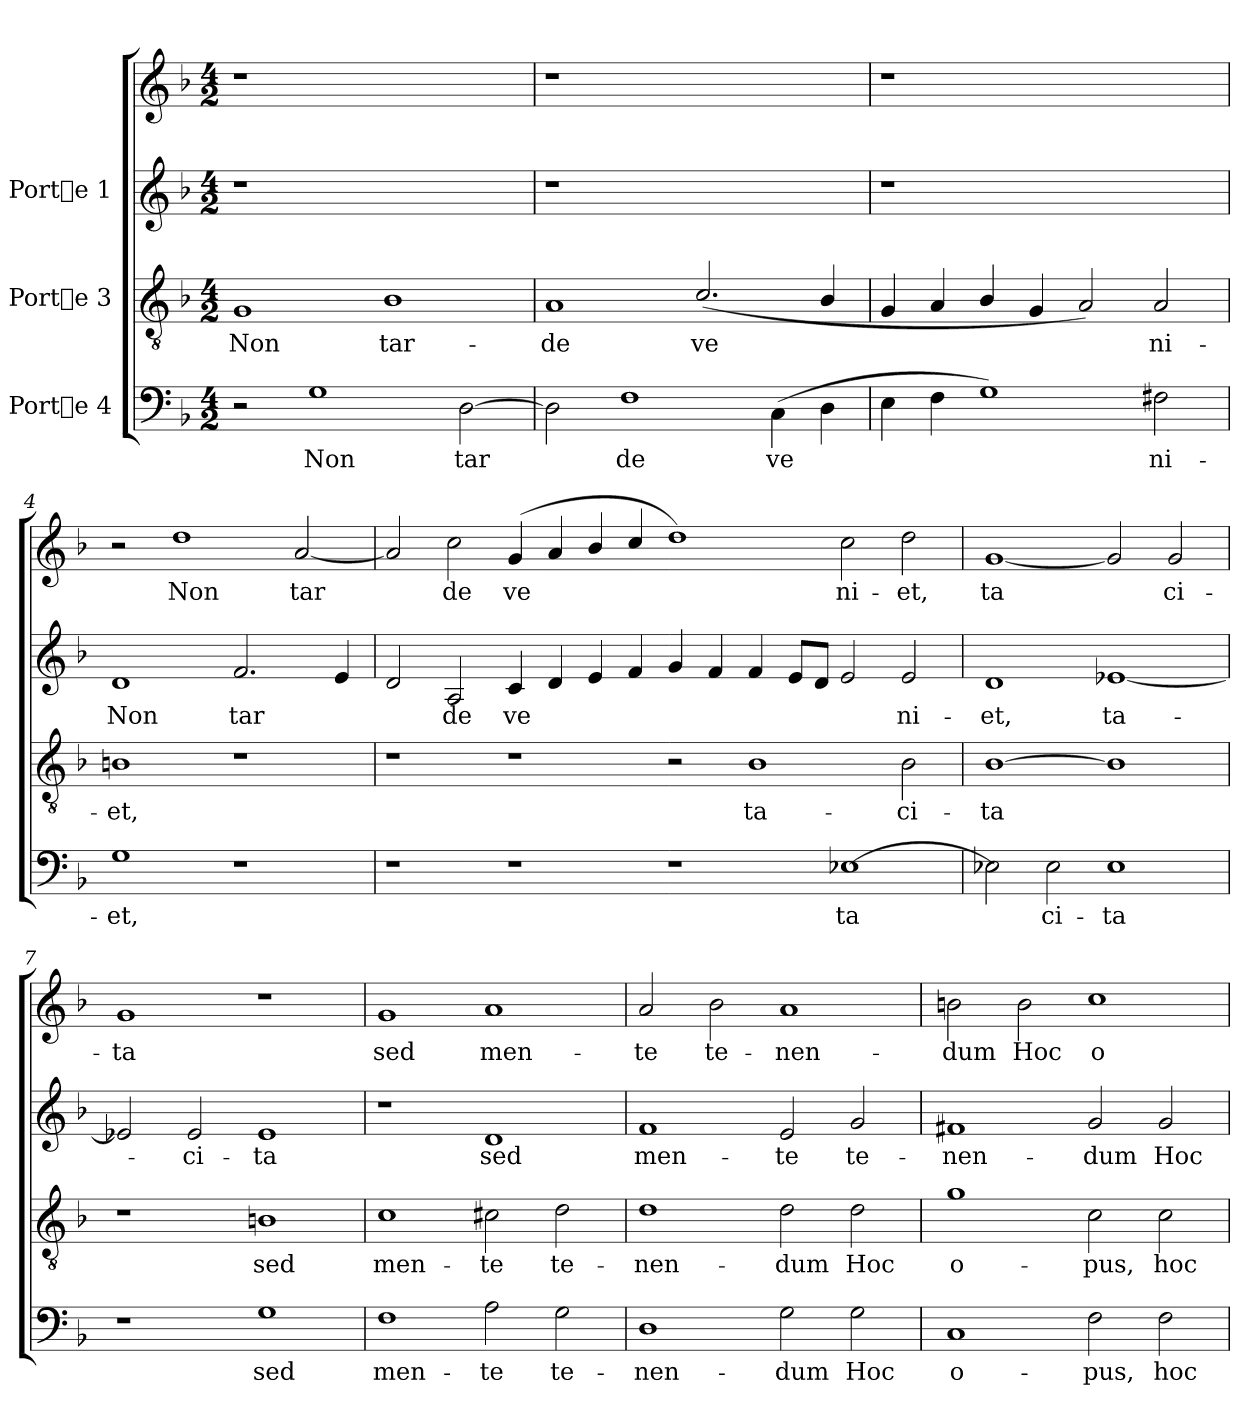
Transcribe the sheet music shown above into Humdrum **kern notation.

**kern	**text	**kern	**text	**kern	**text	**kern	**text
*part3	*part3	*part2	*part2	*part1	*part1	*part1	*part1
*staff4	*staff4	*staff3	*staff3	*staff2	*staff2	*staff1	*staff1
*I"Porte 4	*	*I"Porte 3	*	*I"Porte 1	*	*	*
!!LO:PB:g=z
*stria5	*	*stria5	*	*stria5	*	*stria5	*
*clefF4	*	*clefGv2	*	*clefG2	*	*clefG2	*
*k[b-]	*	*k[b-]	*	*k[b-]	*	*k[b-]	*
*F:	*	*F:	*	*F:	*	*F:	*
*M4/2	*	*M4/2	*	*M4/2	*	*M4/2	*
*MM168	*	*MM168	*	*MM168	*	*MM168	*
=1	=1	=1	=1	=1	=1	=1	=1
!	!	!	!LO:LY:b:cj	!	!	!	!
2r	.	1G	Non	1r	.	1r	.
!	!LO:LY:b:cj	!	!	!	!	!	!
1G	Non	.	.	.	.	.	.
!	!	!	!LO:LY:b:cj	!	!	!	!
.	.	1B-	tar-	1ryy	.	1ryy	.
!	!LO:LY:b:cj	!	!	!	!	!	!
[>2D\	tar-	.	.	.	.	.	.
=2	=2	=2	=2	=2	=2	=2	=2
!	!LO:LY:b:cj	!	!LO:LY:b:cj	!	!	!	!
2D\]	-	1A	-de	1r	.	1r	.
!	!LO:LY:b:cj	!	!	!	!	!	!
1F	de	.	.	.	.	.	.
!	!	!	!LO:LY:b:cj	!	!	!	!
.	.	(<2.c/	ve-	1ryy	.	1ryy	.
!	!LO:LY:b:cj	!	!	!	!	!	!
(>4C\	ve-	.	.	.	.	.	.
!	!LO:LY:b:cj	!	!LO:LY:b:cj	!	!	!	!
4D\	--	4B-/	--	.	.	.	.
=3	=3	=3	=3	=3	=3	=3	=3
!	!LO:LY:b:cj	!	!LO:LY:b:cj	!	!	!	!
4E\	-	4G/	-	1r	.	1r	.
!	!LO:LY:b:cj	!	!LO:LY:b:cj	!	!	!	!
4F\	.	4A/	.	.	.	.	.
!	!LO:LY:b:cj	!	!LO:LY:b:cj	!	!	!	!
1G)	.	4B-/	.	.	.	.	.
!	!	!	!LO:LY:b:cj	!	!	!	!
.	.	4G/	.	.	.	.	.
!	!	!	!LO:LY:b:cj	!	!	!	!
.	.	2A/)	.	1ryy	.	1ryy	.
!	!LO:LY:b:cj	!	!LO:LY:b:cj	!	!	!	!
2F#X\	ni-	2A/	ni-	.	.	.	.
=4	=4	=4	=4	=4	=4	=4	=4
!	!LO:LY:b:cj	!	!LO:LY:b:cj	!	!LO:LY:b:cj	!	!
1G	-et,	1Bn	-et,	1d	-Non	2r	.
!	!	!	!	!	!	!	!LO:LY:b:cj
.	.	.	.	.	.	1dd	Non
!	!	!	!	!	!LO:LY:b:cj	!	!
1r	.	1r	.	2.f/	tar-	.	.
!	!	!	!	!	!	!	!LO:LY:b:cj
.	.	.	.	.	.	[<2a/	tar-
!	!	!	!	!	!LO:LY:b:cj	!	!
.	.	.	.	4e/	--	.	.
!!LO:LB:g=z
=5	=5	=5	=5	=5	=5	=5	=5
!	!	!	!	!	!LO:LY:b:cj	!	!LO:LY:b:cj
1r	.	1r	.	2d/	.	2a/]	-
!	!	!	!	!	!LO:LY:b:cj	!	!LO:LY:b:cj
.	.	.	.	2A/	de	2cc\	de
!	!	!	!	!	!LO:LY:b:cj	!	!LO:LY:b:cj
1r	.	1r	.	4c/	ve-	(<4g/	ve-
!	!	!	!	!	!LO:LY:b:cj	!	!LO:LY:b:cj
.	.	.	.	4d/	--	4a/	--
!	!	!	!	!	!LO:LY:b:cj	!	!LO:LY:b:cj
.	.	.	.	4e/	--	4b-/	--
!	!	!	!	!	!LO:LY:b:cj	!	!LO:LY:b:cj
.	.	.	.	4f/	--	4cc/	--
!	!	!	!	!	!LO:LY:b:cj	!	!LO:LY:b:cj
1r	.	2r	.	4g/	-	1dd)	-
!	!	!	!	!	!LO:LY:b:cj	!	!
.	.	.	.	4f/	.	.	.
!	!	!	!LO:LY:b:cj	!	!LO:LY:b:cj	!	!
.	.	1B-	ta-	4f/	.	.	.
!	!	!	!	!	!LO:LY:b:cj	!	!
.	.	.	.	8e/L	.	.	.
!	!	!	!	!	!LO:LY:b:cj	!	!
.	.	.	.	8d/J	.	.	.
!	!LO:LY:b:cj	!	!	!	!LO:LY:b:cj	!	!LO:LY:b:cj
[>1E-X	ta-	.	.	2e/	.	2cc\	ni-
!	!	!	!LO:LY:b:cj	!	!LO:LY:b:cj	!	!LO:LY:b:cj
.	.	2B-\	-ci-	2e/	ni-	2dd\	-et,
=6	=6	=6	=6	=6	=6	=6	=6
!	!LO:LY:b:cj	!	!LO:LY:b:cj	!	!LO:LY:b:cj	!	!LO:LY:b:cj
2E-X\]	-	[>1B-	-ta	1d	-et,	[<1g	-ta-
!	!LO:LY:b:cj	!	!	!	!	!	!
2E-\	ci-	.	.	.	.	.	.
!	!LO:LY:b:cj	!	!LO:LY:b:cj	!	!LO:LY:b:cj	!	!LO:LY:b:cj
1E-	-ta	1B-]	.	[<1e-X	ta-	2g/]	-
!	!	!	!	!	!	!	!LO:LY:b:cj
.	.	.	.	.	.	2g/	ci-
=7	=7	=7	=7	=7	=7	=7	=7
!	!	!	!	!	!LO:LY:b:cj	!	!LO:LY:b:cj
1r	.	1r	.	2e-X/]	.	1g	-ta
!	!	!	!	!	!LO:LY:b:cj	!	!
.	.	.	.	2e-/	ci-	.	.
!	!LO:LY:b:cj	!	!LO:LY:b:cj	!	!LO:LY:b:cj	!	!
1G	sed	1Bn	sed	1e-	-ta	1r	.
!!LO:LB:g=z
=8	=8	=8	=8	=8	=8	=8	=8
!	!LO:LY:b:cj	!	!LO:LY:b:cj	!	!	!	!LO:LY:b:cj
1F	men-	1c	men-	1r	.	1g	sed
!	!LO:LY:b:cj	!	!LO:LY:b:cj	!	!LO:LY:b:cj	!	!LO:LY:b:cj
2A\	-te	2c#X\	-te	1d	-sed	1a	men-
!	!LO:LY:b:cj	!	!LO:LY:b:cj	!	!	!	!
2G\	te-	2d\	te-	.	.	.	.
=9	=9	=9	=9	=9	=9	=9	=9
!	!LO:LY:b:cj	!	!LO:LY:b:cj	!	!LO:LY:b:cj	!	!LO:LY:b:cj
1D	-nen-	1d	-nen-	1f	-men-	2a/	te
!	!	!	!	!	!	!	!LO:LY:b:cj
.	.	.	.	.	.	2b-\	te-
!	!LO:LY:b:cj	!	!LO:LY:b:cj	!	!LO:LY:b:cj	!	!LO:LY:b:cj
2G\	-dum	2d\	-dum	2e/	-te	1a	-nen-
!	!LO:LY:b:cj	!	!LO:LY:b:cj	!	!LO:LY:b:cj	!	!
2G\	Hoc	2d\	Hoc	2g/	te-	.	.
=10	=10	=10	=10	=10	=10	=10	=10
!	!LO:LY:b:cj	!	!LO:LY:b:cj	!	!LO:LY:b:cj	!	!LO:LY:b:cj
1C	o-	1g	o-	1f#X	-nen-	2bn\	-dum
!	!	!	!	!	!	!	!LO:LY:b:cj
.	.	.	.	.	.	2b\	Hoc
!	!LO:LY:b:cj	!	!LO:LY:b:cj	!	!LO:LY:b:cj	!	!LO:LY:b:cj
2F\	-pus,	2c\	-pus,	2g/	-dum	1cc	o-
!	!LO:LY:b:cj	!	!LO:LY:b:cj	!	!LO:LY:b:cj	!	!
2F\	hoc	2c\	hoc	2g/	Hoc	.	.
=	=	=	=	=	=	=	=
*-	*-	*-	*-	*-	*-	*-	*-
